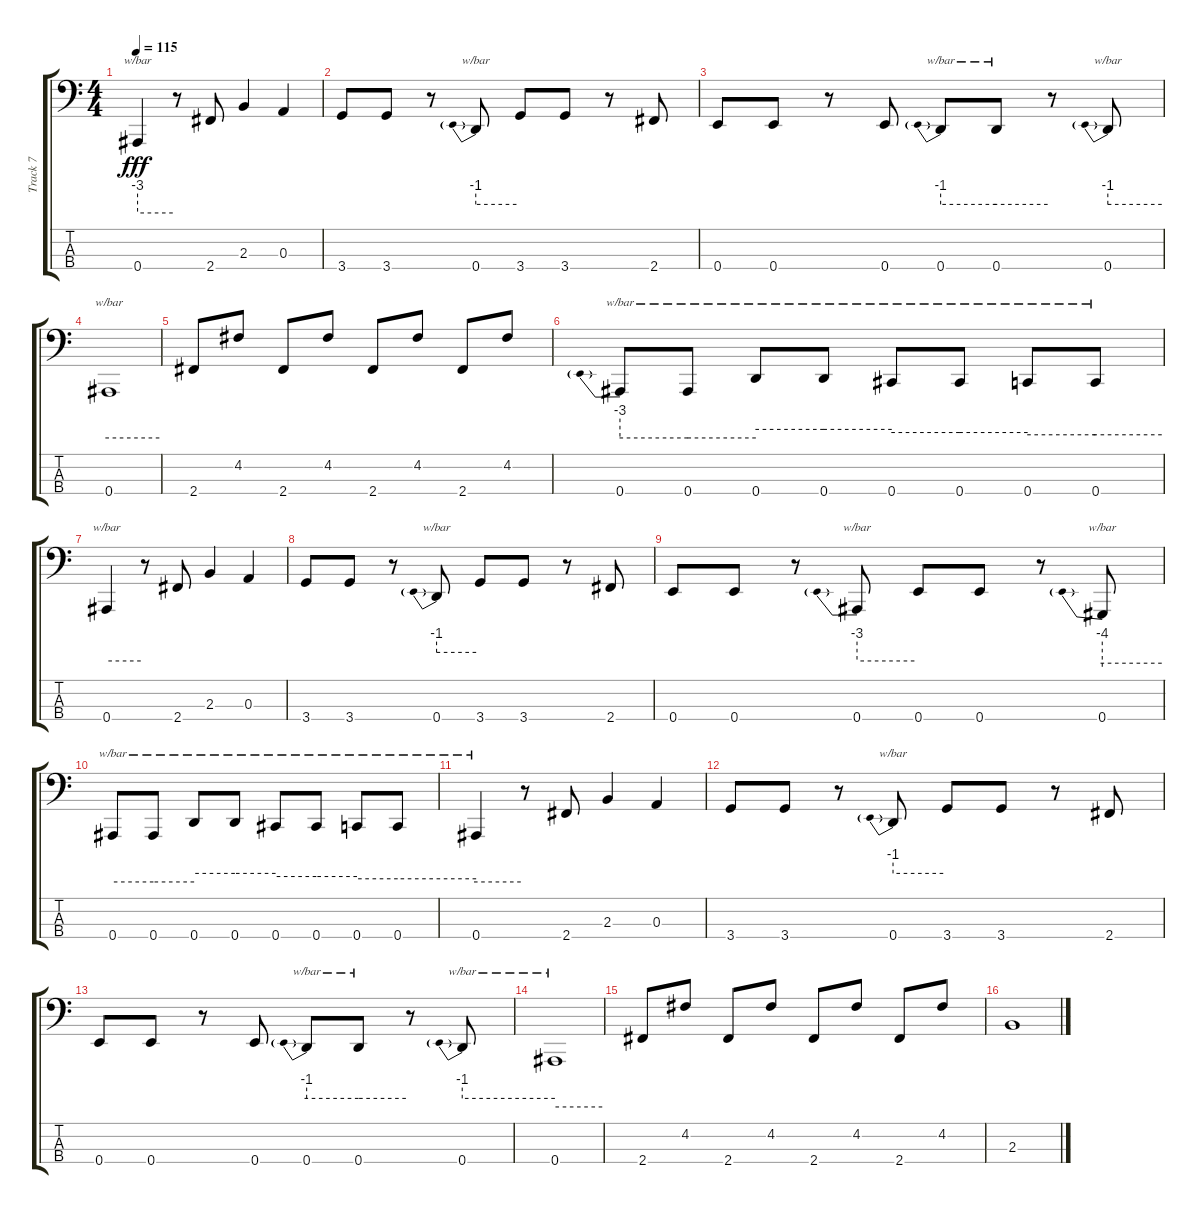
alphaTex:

\track ("Track 7" "Track 7") {instrument slapbass1}
\staff {score tabs}
\tuning (G2 D2 A1 E1) {hide}
\ts (4 4)
\tempo 115
\clef f4
\ks c
0.4.4{tbe (hold default 0 -12 60 -12) dy fff} r.8 2.4.8 2.3.4 0.3.4 |
3.4.8 3.4.8 r.8 0.4.8{tbe (predive default 0 -4 60 -4)} 3.4.8 3.4.8 r.8 2.4.8 |
0.4.8 0.4.8 r.8 0.4.8 0.4.8{tbe (predive default 0 -4 60 -4)} 0.4.8{tbe (hold default 0 -4 60 -4)} r.8 0.4.8{tbe (predive default 0 -4 60 -4)} |
0.4.1{tbe (hold default 0 -12 60 -12)} |
2.4.8 4.2.8 2.4.8 4.2.8 2.4.8 4.2.8 2.4.8 4.2.8 |
0.4.8{tbe (predive default 0 -12 60 -12)} 0.4.8{tbe (hold default 0 -12 60 -12)} 0.4.8{tbe (hold default 0 -4 60 -4)} 0.4.8{tbe (hold default 0 -4 60 -4)} 0.4.8{tbe (hold default 0 -6 60 -6)} 0.4.8{tbe (hold default 0 -6 60 -6)} 0.4.8{tbe (hold default 0 -8 60 -8)} 0.4.8{tbe (hold default 0 -8 60 -8)} |
0.4.4{tbe (hold default 0 -12 60 -12)} r.8 2.4.8 2.3.4 0.3.4 |
3.4.8 3.4.8 r.8 0.4.8{tbe (predive default 0 -4 60 -4)} 3.4.8 3.4.8 r.8 2.4.8 |
0.4.8 0.4.8 r.8 0.4.8{tbe (predive default 0 -12 60 -12)} 0.4.8 0.4.8 r.8 0.4.8{tbe (predive default 0 -16 60 -16)} |
0.4.8{tbe (hold default 0 -12 60 -12)} 0.4.8{tbe (hold default 0 -12 60 -12)} 0.4.8{tbe (hold default 0 -4 60 -4)} 0.4.8{tbe (hold default 0 -4 60 -4)} 0.4.8{tbe (hold default 0 -6 60 -6)} 0.4.8{tbe (hold default 0 -6 60 -6)} 0.4.8{tbe (hold default 0 -8 60 -8)} 0.4.8{tbe (hold default 0 -8 60 -8)} |
0.4.4{tbe (hold default 0 -12 60 -12)} r.8 2.4.8 2.3.4 0.3.4 |
3.4.8 3.4.8 r.8 0.4.8{tbe (predive default 0 -4 60 -4)} 3.4.8 3.4.8 r.8 2.4.8 |
0.4.8 0.4.8 r.8 0.4.8 0.4.8{tbe (predive default 0 -4 60 -4)} 0.4.8{tbe (hold default 0 -4 60 -4)} r.8 0.4.8{tbe (predive default 0 -4 60 -4)} |
0.4.1{tbe (hold default 0 -12 60 -12)} |
2.4.8 4.2.8 2.4.8 4.2.8 2.4.8 4.2.8 2.4.8 4.2.8 |
2.3.1
